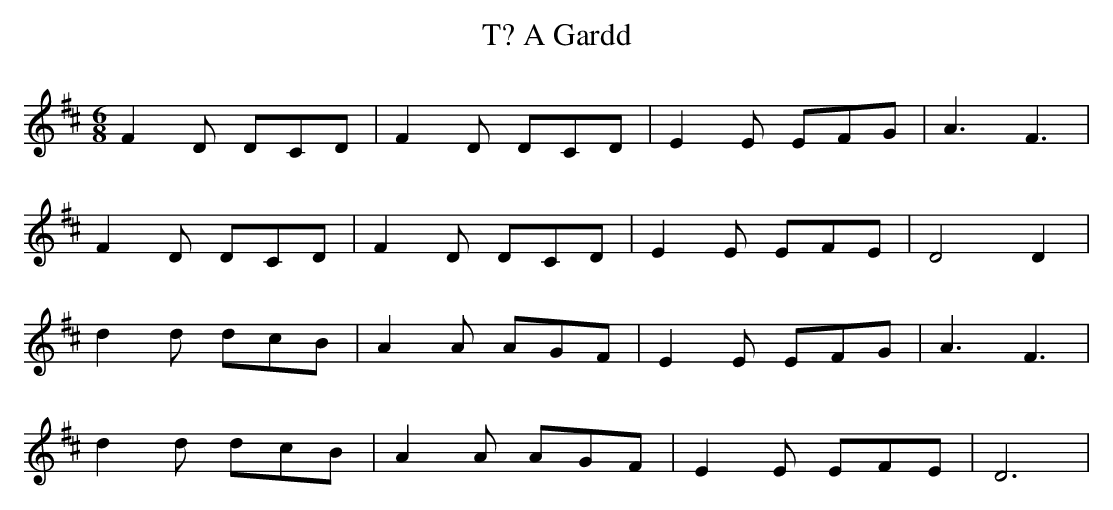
X:1
T: T? A Gardd
M: 6/8
L: 1/8
K: Dmaj
F2 D DCD|F2 D DCD|E2 E EFG|A3 F3|
F2 D DCD|F2 D DCD|E2 E EFE|D4 D2|
d2 d dcB|A2 A AGF|E2 E EFG|A3 F3|
d2 d dcB|A2 A AGF|E2 E EFE|D6|
